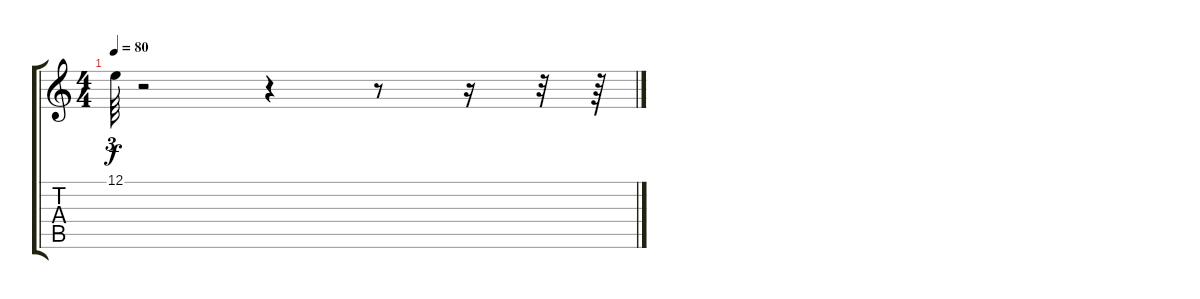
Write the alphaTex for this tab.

\track "" {instrument lead1square}
\staff {score tabs}
\tuning (E4 B3 G3 D3 A2 E2) {hide}
\ts (4 4)
\tempo 80
\clef g2
\ks c
12.1{t}.64{tu (3 2) dy f} r.2 r.4 r.8 r.16 r.32 r.64
